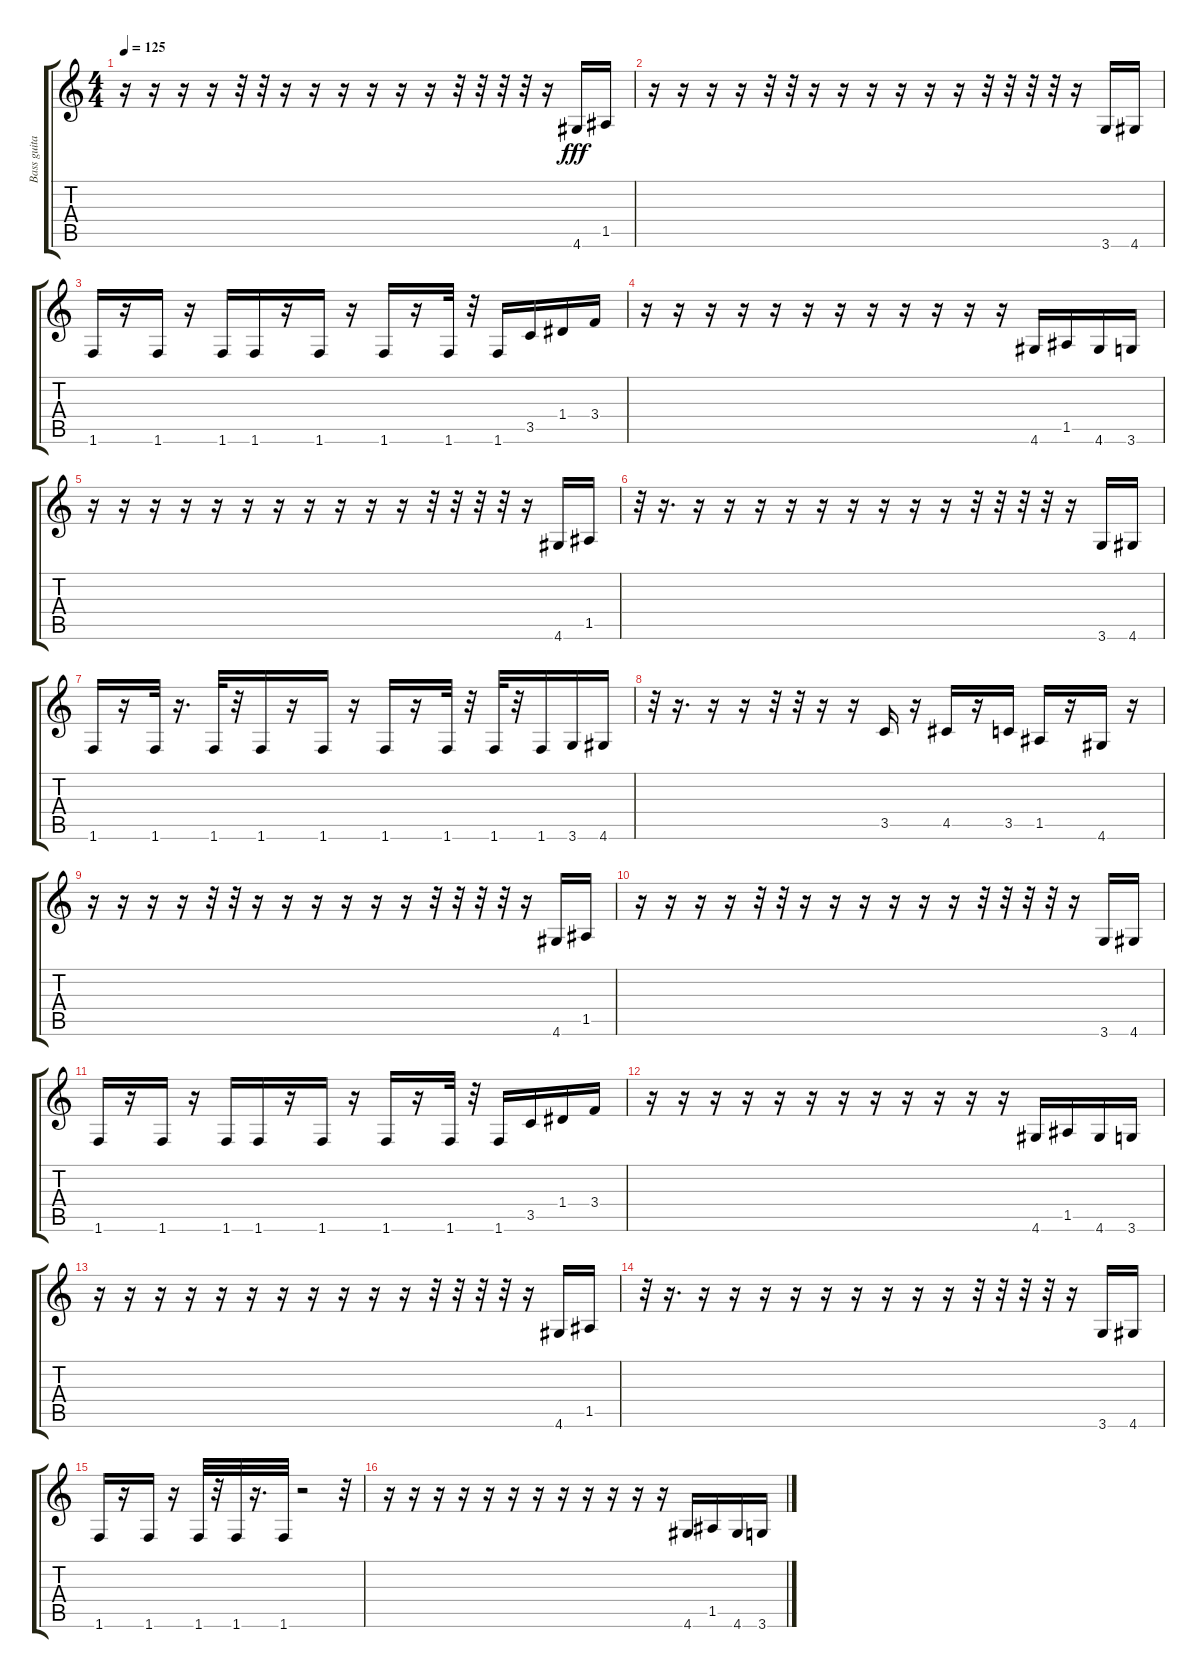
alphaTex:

\track ("Bass guitar" "Bass guita") {instrument synthbass1}
\staff {score tabs}
\tuning (E4 B3 G3 D3 A2 E2) {hide}
\ts (4 4)
\tempo 125
\clef g2
\ks c
r.16{dy fff} r.16 r.16 r.16 r.32 r.32 r.16 r.16 r.16 r.16 r.16 r.16 r.32 r.32 r.32 r.32 r.16 4.6.16 1.5.16 |
r.16 r.16 r.16 r.16 r.32 r.32 r.16 r.16 r.16 r.16 r.16 r.16 r.32 r.32 r.32 r.32 r.16 3.6.16 4.6.16 |
1.6.16 r.16 1.6.16 r.16 1.6.16 1.6.16 r.16 1.6.16 r.16 1.6.16 r.16 1.6.32 r.32 1.6.16 3.5.16 1.4.16 3.4.16 |
r.16 r.16 r.16 r.16 r.16 r.16 r.16 r.16 r.16 r.16 r.16 r.16 4.6.16 1.5.16 4.6.16 3.6.16 |
r.16 r.16 r.16 r.16 r.16 r.16 r.16 r.16 r.16 r.16 r.16 r.32 r.32 r.32 r.32 r.16 4.6.16 1.5.16 |
r.32 r.16{d} r.16 r.16 r.16 r.16 r.16 r.16 r.16 r.16 r.16 r.32 r.32 r.32 r.32 r.16 3.6.16 4.6.16 |
1.6.16 r.16 1.6.32 r.16{d} 1.6.32 r.32 1.6.16 r.16 1.6.16 r.16 1.6.16 r.16 1.6.32 r.32 1.6.32 r.32 1.6.16 3.6.16 4.6.16 |
r.32 r.16{d} r.16 r.16 r.32 r.32 r.16 r.16 3.5.16 r.16 4.5.16 r.16 3.5.16 1.5.16 r.16 4.6.16 r.16 |
r.16 r.16 r.16 r.16 r.32 r.32 r.16 r.16 r.16 r.16 r.16 r.16 r.32 r.32 r.32 r.32 r.16 4.6.16 1.5.16 |
r.16 r.16 r.16 r.16 r.32 r.32 r.16 r.16 r.16 r.16 r.16 r.16 r.32 r.32 r.32 r.32 r.16 3.6.16 4.6.16 |
1.6.16 r.16 1.6.16 r.16 1.6.16 1.6.16 r.16 1.6.16 r.16 1.6.16 r.16 1.6.32 r.32 1.6.16 3.5.16 1.4.16 3.4.16 |
r.16 r.16 r.16 r.16 r.16 r.16 r.16 r.16 r.16 r.16 r.16 r.16 4.6.16 1.5.16 4.6.16 3.6.16 |
r.16 r.16 r.16 r.16 r.16 r.16 r.16 r.16 r.16 r.16 r.16 r.32 r.32 r.32 r.32 r.16 4.6.16 1.5.16 |
r.32 r.16{d} r.16 r.16 r.16 r.16 r.16 r.16 r.16 r.16 r.16 r.32 r.32 r.32 r.32 r.16 3.6.16 4.6.16 |
1.6.16 r.16 1.6.16 r.16 1.6.32 r.32 1.6.32 r.16{d} 1.6.32 r.2 r.32 |
r.16 r.16 r.16 r.16 r.16 r.16 r.16 r.16 r.16 r.16 r.16 r.16 4.6.16 1.5.16 4.6.16 3.6.16
